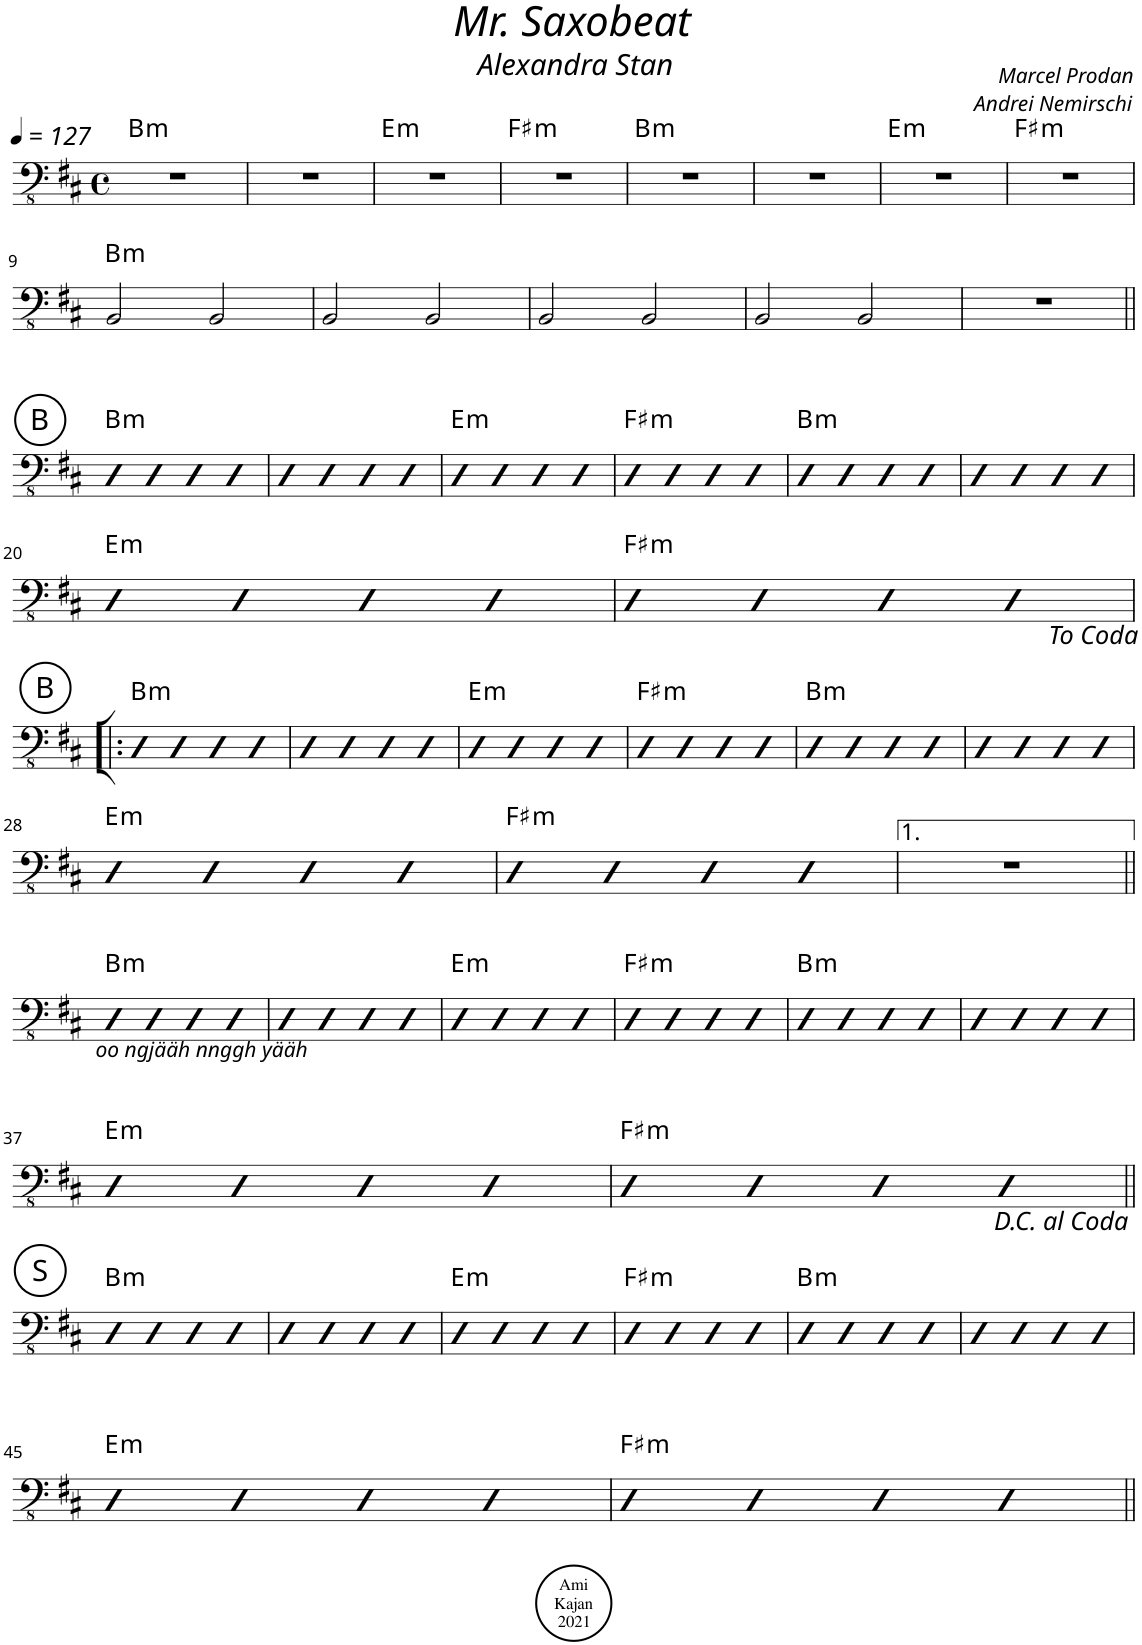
**kern	**harte
*part1	*part1
*staff1	*
*I"Acoustic Bass	*
*I'Bass	*
*clefFv4	*
*k[f#c#]	*
*M4/4	*
*met(c)	*
*MM127	*
=1	=1
!	!LO:H:kt=m
1r	B:min
=2	=2
1r	.
=3	=3
!	!LO:H:kt=m
1r	E:min
=4	=4
!	!LO:H:kt=m
1r	F#:min
=5	=5
!	!LO:H:kt=m
1r	B:min
=6	=6
1r	.
=7	=7
!	!LO:H:kt=m
1r	E:min
=8	=8
!	!LO:H:kt=m
1r	F#:min
!!LO:LB:g=z
=9	=9
!	!LO:H:kt=m
2BBB/	B:min
2BBB/	.
=10	=10
2BBB/	.
2BBB/	.
=11	=11
2BBB/	.
2BBB/	.
=12	=12
2BBB/	.
2BBB/	.
=13	=13
1r	.
!!LO:LB:g=z
!!LO:REH:place=s1:a:cj:enc=circle:fs=14:t=B
=14||	=14||
!	!LO:H:kt=m
4DD	B:min
4DD	.
4DD	.
4DD	.
=15	=15
4DD	.
4DD	.
4DD	.
4DD	.
=16	=16
!	!LO:H:kt=m
4DD	E:min
4DD	.
4DD	.
4DD	.
=17	=17
!	!LO:H:kt=m
4DD	F#:min
4DD	.
4DD	.
4DD	.
=18	=18
!	!LO:H:kt=m
4DD	B:min
4DD	.
4DD	.
4DD	.
=19	=19
4DD	.
4DD	.
4DD	.
4DD	.
!!LO:LB:g=z
=20	=20
!	!LO:H:kt=m
4DD	E:min
4DD	.
4DD	.
4DD	.
=21	=21
!	!LO:H:kt=m
4DD	F#:min
4DD	.
4DD	.
4DD	.
!!LO:LB:g=z
!!LO:REH:place=s1:a:cj:enc=circle:fs=14:t=B
=22!|:	=22!|:
!	!LO:H:kt=m
4DD	B:min
4DD	.
4DD	.
4DD	.
=23	=23
4DD	.
4DD	.
4DD	.
4DD	.
=24	=24
!	!LO:H:kt=m
4DD	E:min
4DD	.
4DD	.
4DD	.
=25	=25
!	!LO:H:kt=m
4DD	F#:min
4DD	.
4DD	.
4DD	.
=26	=26
!	!LO:H:kt=m
4DD	B:min
4DD	.
4DD	.
4DD	.
=27	=27
4DD	.
4DD	.
4DD	.
4DD	.
!!LO:LB:g=z
=28	=28
!	!LO:H:kt=m
4DD	E:min
4DD	.
4DD	.
4DD	.
=29	=29
!	!LO:H:kt=m
4DD	F#:min
4DD	.
4DD	.
4DD	.
=30	=30
1r	.
!!LO:LB:g=z
=31||	=31||
!LO:TX:b:i:t=oo ngjääh nnggh yääh	!LO:H:kt=m
4DD	B:min
4DD	.
4DD	.
4DD	.
=32	=32
4DD	.
4DD	.
4DD	.
4DD	.
=33	=33
!	!LO:H:kt=m
4DD	E:min
4DD	.
4DD	.
4DD	.
=34	=34
!	!LO:H:kt=m
4DD	F#:min
4DD	.
4DD	.
4DD	.
=35	=35
!	!LO:H:kt=m
4DD	B:min
4DD	.
4DD	.
4DD	.
=36	=36
4DD	.
4DD	.
4DD	.
4DD	.
!!LO:LB:g=z
=37	=37
!	!LO:H:kt=m
4DD	E:min
4DD	.
4DD	.
4DD	.
=38	=38
!	!LO:H:kt=m
4DD	F#:min
4DD	.
4DD	.
4DD	.
!!LO:LB:g=z
!!LO:REH:place=s1:a:cj:enc=circle:fs=14:t=S
=39||	=39||
!	!LO:H:kt=m
4DD	B:min
4DD	.
4DD	.
4DD	.
=40	=40
4DD	.
4DD	.
4DD	.
4DD	.
=41	=41
!	!LO:H:kt=m
4DD	E:min
4DD	.
4DD	.
4DD	.
=42	=42
!	!LO:H:kt=m
4DD	F#:min
4DD	.
4DD	.
4DD	.
=43	=43
!	!LO:H:kt=m
4DD	B:min
4DD	.
4DD	.
4DD	.
=44	=44
4DD	.
4DD	.
4DD	.
4DD	.
!!LO:LB:g=z
=45	=45
!	!LO:H:kt=m
4DD	E:min
4DD	.
4DD	.
4DD	.
=46	=46
!	!LO:H:kt=m
4DD	F#:min
4DD	.
4DD	.
4DD	.
=||	=||
*-	*-
